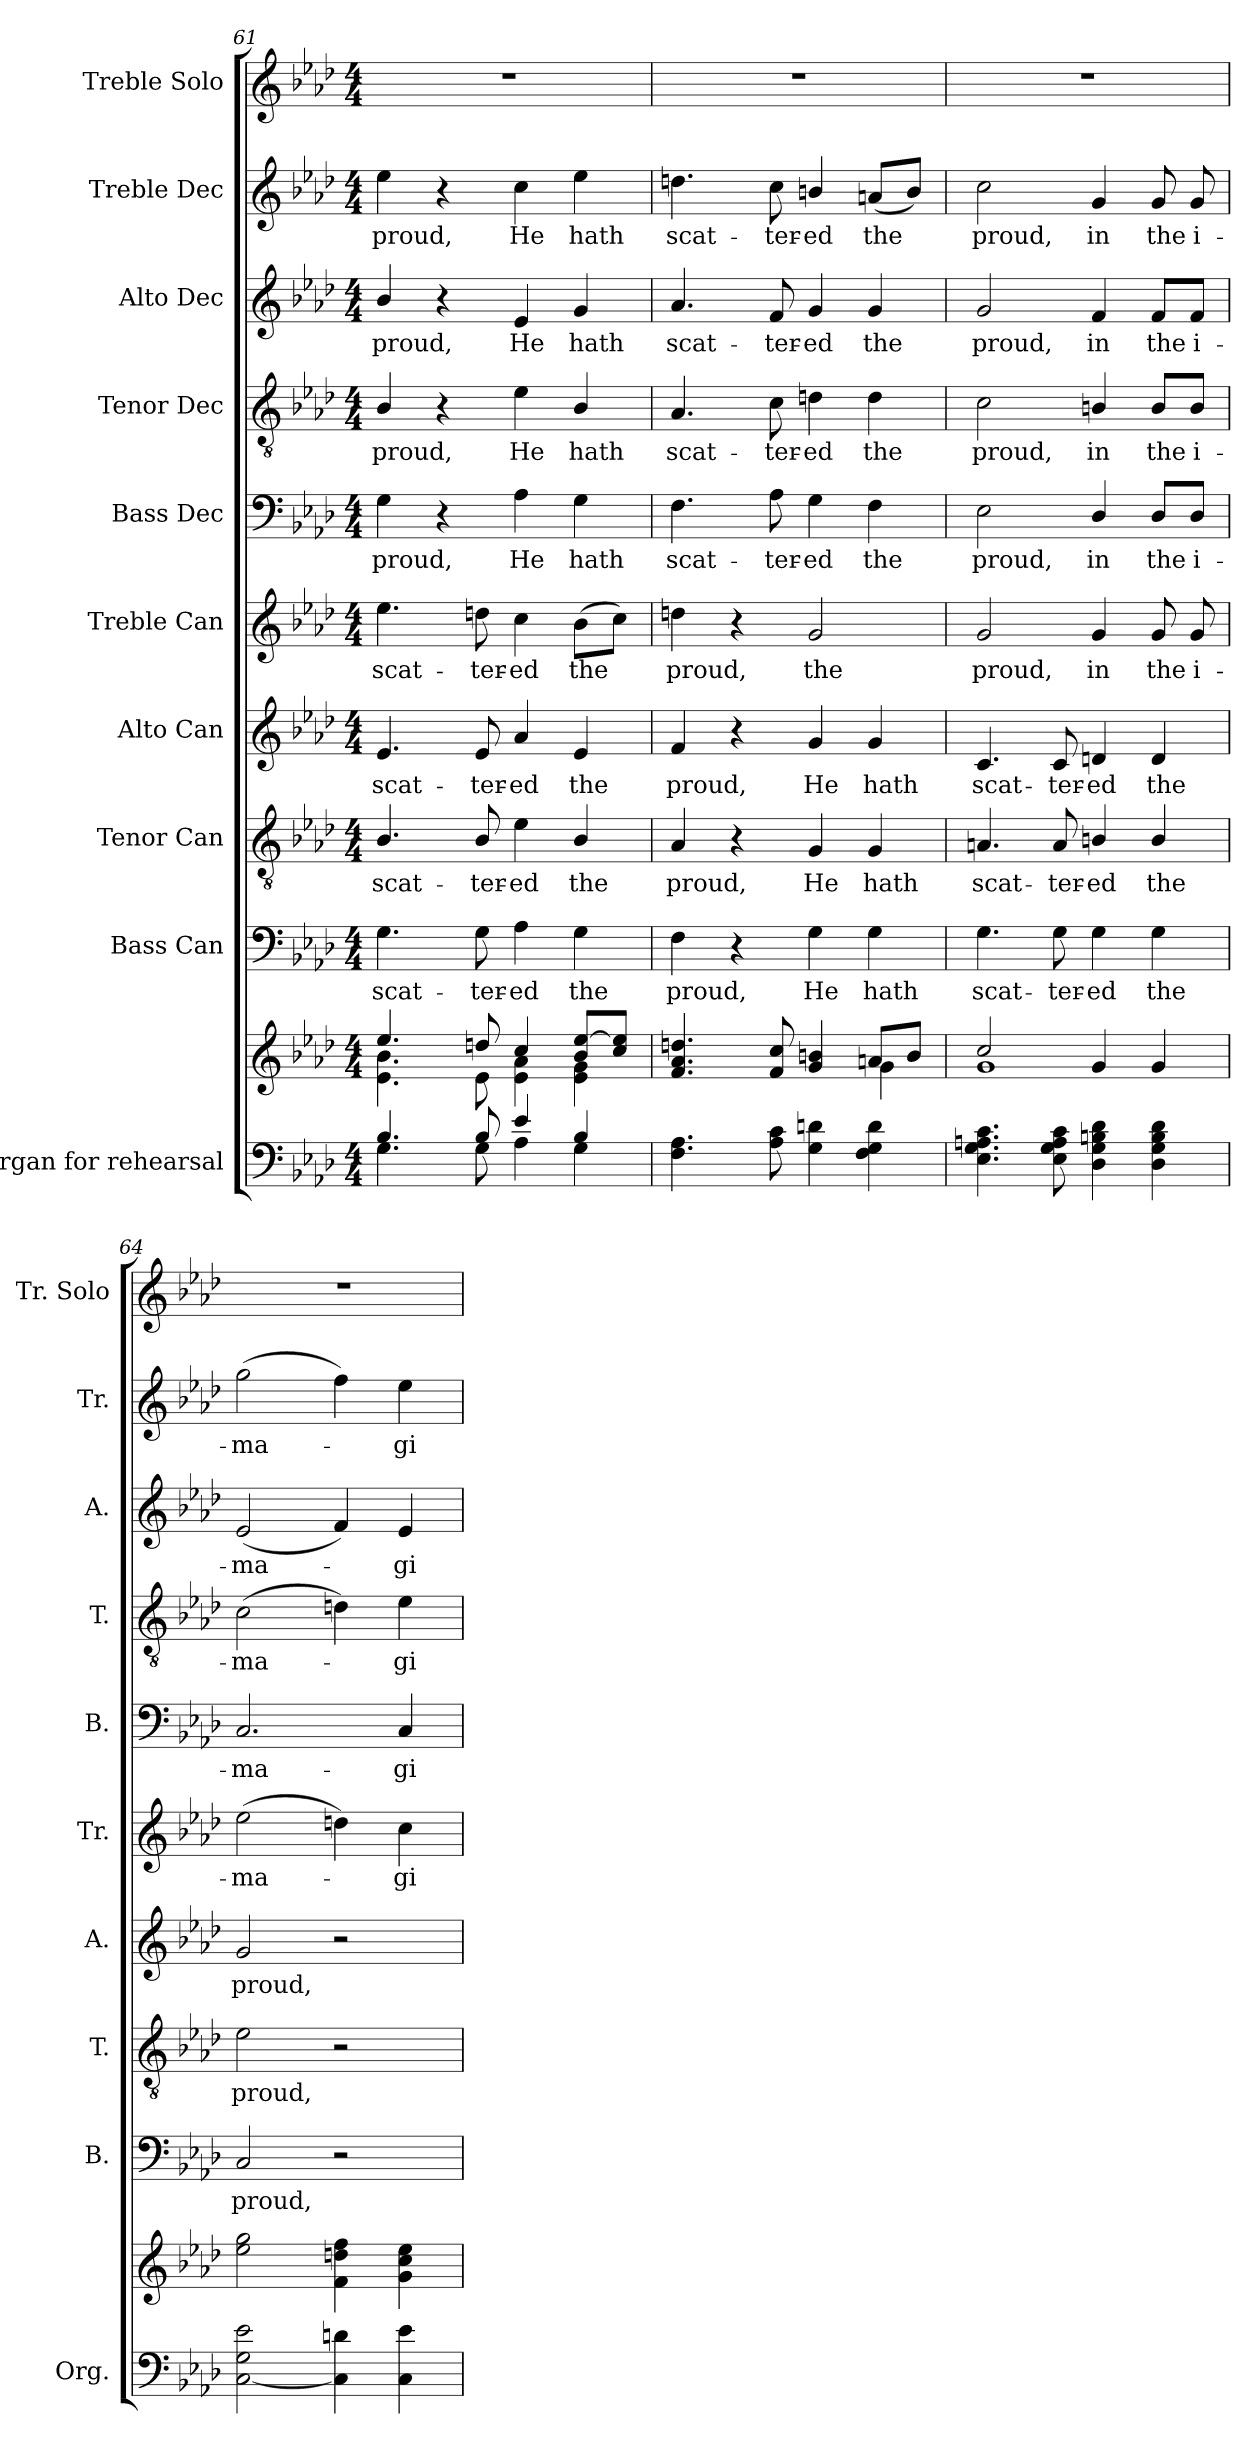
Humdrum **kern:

**kern	**kern	**kern	**text	**kern	**text	**kern	**text	**kern	**text	**kern	**text	**kern	**text	**kern	**text	**kern	**text	**kern
*part10	*part10	*part9	*part9	*part8	*part8	*part7	*part7	*part6	*part6	*part5	*part5	*part4	*part4	*part3	*part3	*part2	*part2	*part1
*staff11	*staff10	*staff9	*staff9	*staff8	*staff8	*staff7	*staff7	*staff6	*staff6	*staff5	*staff5	*staff4	*staff4	*staff3	*staff3	*staff2	*staff2	*staff1
*I"Organ for  rehearsal	*	*I"Bass Can	*	*I"Tenor Can	*	*I"Alto Can	*	*I"Treble Can	*	*I"Bass Dec	*	*I"Tenor Dec	*	*I"Alto Dec	*	*I"Treble Dec	*	*I"Treble Solo
*I'Org.	*	*I'B.	*	*I'T.	*	*I'A.	*	*I'Tr.	*	*I'B.	*	*I'T.	*	*I'A.	*	*I'Tr.	*	*I'Tr. Solo
*clefF4	*clefG2	*clefF4	*	*clefGv2	*	*clefG2	*	*clefG2	*	*clefF4	*	*clefGv2	*	*clefG2	*	*clefG2	*	*clefG2
*	*	*	*	*ITrd7c12	*	*	*	*	*	*	*	*ITrd7c12	*	*	*	*	*	*
*k[b-e-a-d-]	*k[b-e-a-d-]	*k[b-e-a-d-]	*	*k[b-e-a-d-]	*	*k[b-e-a-d-]	*	*k[b-e-a-d-]	*	*k[b-e-a-d-]	*	*k[b-e-a-d-]	*	*k[b-e-a-d-]	*	*k[b-e-a-d-]	*	*k[b-e-a-d-]
*A-:	*A-:	*A-:	*	*A-:	*	*A-:	*	*A-:	*	*A-:	*	*A-:	*	*A-:	*	*A-:	*	*A-:
*M4/4	*M4/4	*M4/4	*	*M4/4	*	*M4/4	*	*M4/4	*	*M4/4	*	*M4/4	*	*M4/4	*	*M4/4	*	*M4/4
=61	=61	=61	=61	=61	=61	=61	=61	=61	=61	=61	=61	=61	=61	=61	=61	=61	=61	=61
*^	*^	*	*	*	*	*	*	*	*	*	*	*	*	*	*	*	*	*
!	!	!	!	!	!LO:LY:b:color=#000000	!	!	!	!	!	!	!	!	!	!	!	!	!	!	!
!	!	!	!	!	!	!	!LO:LY:b:color=#000000	!	!	!	!	!	!	!	!	!	!	!	!	!
!	!	!	!	!	!	!	!	!	!LO:LY:b:color=#000000	!	!	!	!	!	!	!	!	!	!	!
!	!	!	!	!	!	!	!	!	!	!	!LO:LY:b:color=#000000	!	!	!	!	!	!	!	!	!
!	!	!	!	!	!	!	!	!	!	!	!	!	!LO:LY:b:color=#000000	!	!	!	!	!	!	!
!	!	!	!	!	!	!	!	!	!	!	!	!	!	!	!LO:LY:b:color=#000000	!	!	!	!	!
!	!	!	!	!	!	!	!	!	!	!	!	!	!	!	!	!	!LO:LY:b:color=#000000	!	!	!
!	!	!	!	!	!	!	!	!	!	!	!	!	!	!	!	!	!	!	!LO:LY:b:color=#000000	!
4.B-i/	4.Gi\	4.ee-i/	4.e-i\ 4.b-i	4.Gi\	scat-	4.BB-i/	scat-	4.e-i/	scat-	4.ee-i\	scat-	4Gi\	proud,	4BB-i/	proud,	4b-i/	proud,	4ee-i\	proud,	1r
.	.	.	.	.	.	.	.	.	.	.	.	4r	.	4r	.	4r	.	4r	.	.
!	!	!	!	!	!LO:LY:b:color=#000000	!	!	!	!	!	!	!	!	!	!	!	!	!	!	!
!	!	!	!	!	!	!	!LO:LY:b:color=#000000	!	!	!	!	!	!	!	!	!	!	!	!	!
!	!	!	!	!	!	!	!	!	!LO:LY:b:color=#000000	!	!	!	!	!	!	!	!	!	!	!
!	!	!	!	!	!	!	!	!	!	!	!LO:LY:b:color=#000000	!	!	!	!	!	!	!	!	!
8B-i/	8Gi\	8ddni/	8e-i\	8Gi\	-ter-	8BB-i/	-ter-	8e-i/	-ter-	8ddni\	-ter-	.	.	.	.	.	.	.	.	.
!	!	!	!	!	!LO:LY:b:color=#000000	!	!	!	!	!	!	!	!	!	!	!	!	!	!	!
!	!	!	!	!	!	!	!LO:LY:b:color=#000000	!	!	!	!	!	!	!	!	!	!	!	!	!
!	!	!	!	!	!	!	!	!	!LO:LY:b:color=#000000	!	!	!	!	!	!	!	!	!	!	!
!	!	!	!	!	!	!	!	!	!	!	!LO:LY:b:color=#000000	!	!	!	!	!	!	!	!	!
!	!	!	!	!	!	!	!	!	!	!	!	!	!LO:LY:b:color=#000000	!	!	!	!	!	!	!
!	!	!	!	!	!	!	!	!	!	!	!	!	!	!	!LO:LY:b:color=#000000	!	!	!	!	!
!	!	!	!	!	!	!	!	!	!	!	!	!	!	!	!	!	!LO:LY:b:color=#000000	!	!	!
!	!	!	!	!	!	!	!	!	!	!	!	!	!	!	!	!	!	!	!LO:LY:b:color=#000000	!
4e-i/	4A-i\	4cci/	4e-i\ 4a-i	4A-i\	-ed	4E-i\	-ed	4a-i/	-ed	4cci\	-ed	4A-i\	He	4E-i\	He	4e-i/	He	4cci\	He	.
!	!	!	!	!	!LO:LY:b:color=#000000	!	!	!	!	!	!	!	!	!	!	!	!	!	!	!
!	!	!	!	!	!	!	!LO:LY:b:color=#000000	!	!	!	!	!	!	!	!	!	!	!	!	!
!	!	!	!	!	!	!	!	!	!LO:LY:b:color=#000000	!	!	!	!	!	!	!	!	!	!	!
!	!	!	!	!	!	!	!	!	!	!	!LO:LY:b:color=#000000	!	!	!	!	!	!	!	!	!
!	!	!	!	!	!	!	!	!	!	!	!	!	!LO:LY:b:color=#000000	!	!	!	!	!	!	!
!	!	!	!	!	!	!	!	!	!	!	!	!	!	!	!LO:LY:b:color=#000000	!	!	!	!	!
!	!	!	!	!	!	!	!	!	!	!	!	!	!	!	!	!	!LO:LY:b:color=#000000	!	!	!
!	!	!	!	!	!	!	!	!	!	!	!	!	!	!	!	!	!	!	!LO:LY:b:color=#000000	!
4B-i/	4Gi\	8b-i/ [8ee-iL	4e-i\ 4gi	4Gi\	the	4BB-i/	the	4e-i/	the	(8b-i\L	the	4Gi\	hath	4BB-i/	hath	4gi/	hath	4ee-i\	hath	.
.	.	8cci/ 8ee-i]J	.	.	.	.	.	.	.	8cci\J)	.	.	.	.	.	.	.	.	.	.
*v	*v	*	*	*	*	*	*	*	*	*	*	*	*	*	*	*	*	*	*	*
=62	=62	=62	=62	=62	=62	=62	=62	=62	=62	=62	=62	=62	=62	=62	=62	=62	=62	=62	=62
!	!	!	!	!LO:LY:b:color=#000000	!	!	!	!	!	!	!	!	!	!	!	!	!	!	!
!	!	!	!	!	!	!LO:LY:b:color=#000000	!	!	!	!	!	!	!	!	!	!	!	!	!
!	!	!	!	!	!	!	!	!LO:LY:b:color=#000000	!	!	!	!	!	!	!	!	!	!	!
!	!	!	!	!	!	!	!	!	!	!LO:LY:b:color=#000000	!	!	!	!	!	!	!	!	!
!	!	!	!	!	!	!	!	!	!	!	!	!LO:LY:b:color=#000000	!	!	!	!	!	!	!
!	!	!	!	!	!	!	!	!	!	!	!	!	!	!LO:LY:b:color=#000000	!	!	!	!	!
!	!	!	!	!	!	!	!	!	!	!	!	!	!	!	!	!LO:LY:b:color=#000000	!	!	!
!	!	!	!	!	!	!	!	!	!	!	!	!	!	!	!	!	!	!LO:LY:b:color=#000000	!
4.Fi\ 4.A-i	4.fi/ 4.a-i 4.ddni	2.ryy	4Fi\	proud,	4AA-i/	proud,	4fi/	proud,	4ddni\	proud,	4.Fi\	scat-	4.AA-i/	scat-	4.a-i/	scat-	4.ddni\	scat-	1r
.	.	.	4r	.	4r	.	4r	.	4r	.	.	.	.	.	.	.	.	.	.
!	!	!	!	!	!	!	!	!	!	!	!	!LO:LY:b:color=#000000	!	!	!	!	!	!	!
!	!	!	!	!	!	!	!	!	!	!	!	!	!	!LO:LY:b:color=#000000	!	!	!	!	!
!	!	!	!	!	!	!	!	!	!	!	!	!	!	!	!	!LO:LY:b:color=#000000	!	!	!
!	!	!	!	!	!	!	!	!	!	!	!	!	!	!	!	!	!	!LO:LY:b:color=#000000	!
8A-i\ 8ci	8fi/ 8cci	.	.	.	.	.	.	.	.	.	8A-i\	-ter-	8Ci\	-ter-	8fi/	-ter-	8cci\	-ter-	.
!	!	!	!	!LO:LY:b:color=#000000	!	!	!	!	!	!	!	!	!	!	!	!	!	!	!
!	!	!	!	!	!	!LO:LY:b:color=#000000	!	!	!	!	!	!	!	!	!	!	!	!	!
!	!	!	!	!	!	!	!	!LO:LY:b:color=#000000	!	!	!	!	!	!	!	!	!	!	!
!	!	!	!	!	!	!	!	!	!	!LO:LY:b:color=#000000	!	!	!	!	!	!	!	!	!
!	!	!	!	!	!	!	!	!	!	!	!	!LO:LY:b:color=#000000	!	!	!	!	!	!	!
!	!	!	!	!	!	!	!	!	!	!	!	!	!	!LO:LY:b:color=#000000	!	!	!	!	!
!	!	!	!	!	!	!	!	!	!	!	!	!	!	!	!	!LO:LY:b:color=#000000	!	!	!
!	!	!	!	!	!	!	!	!	!	!	!	!	!	!	!	!	!	!LO:LY:b:color=#000000	!
4Gi\ 4dni	4gi/ 4bni	.	4Gi\	He	4GGi/	He	4gi/	He	2gi/	the	4Gi\	-ed	4Dni\	-ed	4gi/	-ed	4bni/	-ed	.
!	!	!	!	!LO:LY:b:color=#000000	!	!	!	!	!	!	!	!	!	!	!	!	!	!	!
!	!	!	!	!	!	!LO:LY:b:color=#000000	!	!	!	!	!	!	!	!	!	!	!	!	!
!	!	!	!	!	!	!	!	!LO:LY:b:color=#000000	!	!	!	!	!	!	!	!	!	!	!
!	!	!	!	!	!	!	!	!	!	!	!	!LO:LY:b:color=#000000	!	!	!	!	!	!	!
!	!	!	!	!	!	!	!	!	!	!	!	!	!	!LO:LY:b:color=#000000	!	!	!	!	!
!	!	!	!	!	!	!	!	!	!	!	!	!	!	!	!	!LO:LY:b:color=#000000	!	!	!
!	!	!	!	!	!	!	!	!	!	!	!	!	!	!	!	!	!	!LO:LY:b:color=#000000	!
4Fi\ 4Gi 4di	8ani/L	4gi\	4Gi\	hath	4GGi/	hath	4gi/	hath	.	.	4Fi\	the	4Di\	the	4gi/	the	(8ani/L	the	.
.	8bi/J	.	.	.	.	.	.	.	.	.	.	.	.	.	.	.	8bi/J)	.	.
!!LO:PB:g=z
=63	=63	=63	=63	=63	=63	=63	=63	=63	=63	=63	=63	=63	=63	=63	=63	=63	=63	=63	=63
!	!	!	!	!LO:LY:b:color=#000000	!	!	!	!	!	!	!	!	!	!	!	!	!	!	!
!	!	!	!	!	!	!LO:LY:b:color=#000000	!	!	!	!	!	!	!	!	!	!	!	!	!
!	!	!	!	!	!	!	!	!LO:LY:b:color=#000000	!	!	!	!	!	!	!	!	!	!	!
!	!	!	!	!	!	!	!	!	!	!LO:LY:b:color=#000000	!	!	!	!	!	!	!	!	!
!	!	!	!	!	!	!	!	!	!	!	!	!LO:LY:b:color=#000000	!	!	!	!	!	!	!
!	!	!	!	!	!	!	!	!	!	!	!	!	!	!LO:LY:b:color=#000000	!	!	!	!	!
!	!	!	!	!	!	!	!	!	!	!	!	!	!	!	!	!LO:LY:b:color=#000000	!	!	!
!	!	!	!	!	!	!	!	!	!	!	!	!	!	!	!	!	!	!LO:LY:b:color=#000000	!
4.E-i\ 4.Gi 4.Ani 4.ci	2cci/	1gi	4.Gi\	scat-	4.AAni/	scat-	4.ci/	scat-	2gi/	proud,	2E-i\	proud,	2Ci\	proud,	2gi/	proud,	2cci\	proud,	1r
!	!	!	!	!LO:LY:b:color=#000000	!	!	!	!	!	!	!	!	!	!	!	!	!	!	!
!	!	!	!	!	!	!LO:LY:b:color=#000000	!	!	!	!	!	!	!	!	!	!	!	!	!
!	!	!	!	!	!	!	!	!LO:LY:b:color=#000000	!	!	!	!	!	!	!	!	!	!	!
8E-i\ 8Gi 8Ai 8ci	.	.	8Gi\	-ter-	8AAi/	-ter-	8ci/	-ter-	.	.	.	.	.	.	.	.	.	.	.
!	!	!	!	!LO:LY:b:color=#000000	!	!	!	!	!	!	!	!	!	!	!	!	!	!	!
!	!	!	!	!	!	!LO:LY:b:color=#000000	!	!	!	!	!	!	!	!	!	!	!	!	!
!	!	!	!	!	!	!	!	!LO:LY:b:color=#000000	!	!	!	!	!	!	!	!	!	!	!
!	!	!	!	!	!	!	!	!	!	!LO:LY:b:color=#000000	!	!	!	!	!	!	!	!	!
!	!	!	!	!	!	!	!	!	!	!	!	!LO:LY:b:color=#000000	!	!	!	!	!	!	!
!	!	!	!	!	!	!	!	!	!	!	!	!	!	!LO:LY:b:color=#000000	!	!	!	!	!
!	!	!	!	!	!	!	!	!	!	!	!	!	!	!	!	!LO:LY:b:color=#000000	!	!	!
!	!	!	!	!	!	!	!	!	!	!	!	!	!	!	!	!	!	!LO:LY:b:color=#000000	!
4D-i\ 4Gi 4Bni 4d-i	4gi/	.	4Gi\	-ed	4BBni/	-ed	4dni/	-ed	4gi/	in	4D-i/	in	4BBni/	in	4fi/	in	4gi/	in	.
!	!	!	!	!LO:LY:b:color=#000000	!	!	!	!	!	!	!	!	!	!	!	!	!	!	!
!	!	!	!	!	!	!LO:LY:b:color=#000000	!	!	!	!	!	!	!	!	!	!	!	!	!
!	!	!	!	!	!	!	!	!LO:LY:b:color=#000000	!	!	!	!	!	!	!	!	!	!	!
!	!	!	!	!	!	!	!	!	!	!LO:LY:b:color=#000000	!	!	!	!	!	!	!	!	!
!	!	!	!	!	!	!	!	!	!	!	!	!LO:LY:b:color=#000000	!	!	!	!	!	!	!
!	!	!	!	!	!	!	!	!	!	!	!	!	!	!LO:LY:b:color=#000000	!	!	!	!	!
!	!	!	!	!	!	!	!	!	!	!	!	!	!	!	!	!LO:LY:b:color=#000000	!	!	!
!	!	!	!	!	!	!	!	!	!	!	!	!	!	!	!	!	!	!LO:LY:b:color=#000000	!
4D-i\ 4Gi 4Bi 4d-i	4gi/	.	4Gi\	the	4BBi/	the	4di/	the	8gi/	the	8D-i/L	the	8BBi/L	the	8fi/L	the	8gi/	the	.
!	!	!	!	!	!	!	!	!	!	!LO:LY:b:color=#000000	!	!	!	!	!	!	!	!	!
!	!	!	!	!	!	!	!	!	!	!	!	!LO:LY:b:color=#000000	!	!	!	!	!	!	!
!	!	!	!	!	!	!	!	!	!	!	!	!	!	!LO:LY:b:color=#000000	!	!	!	!	!
!	!	!	!	!	!	!	!	!	!	!	!	!	!	!	!	!LO:LY:b:color=#000000	!	!	!
!	!	!	!	!	!	!	!	!	!	!	!	!	!	!	!	!	!	!LO:LY:b:color=#000000	!
.	.	.	.	.	.	.	.	.	8gi/	i-	8D-i/J	i-	8BBi/J	i-	8fi/J	i-	8gi/	i-	.
*	*v	*v	*	*	*	*	*	*	*	*	*	*	*	*	*	*	*	*	*
=64	=64	=64	=64	=64	=64	=64	=64	=64	=64	=64	=64	=64	=64	=64	=64	=64	=64	=64
!	!	!	!LO:LY:b:color=#000000	!	!	!	!	!	!	!	!	!	!	!	!	!	!	!
!	!	!	!	!	!LO:LY:b:color=#000000	!	!	!	!	!	!	!	!	!	!	!	!	!
!	!	!	!	!	!	!	!LO:LY:b:color=#000000	!	!	!	!	!	!	!	!	!	!	!
!	!	!	!	!	!	!	!	!	!LO:LY:b:color=#000000	!	!	!	!	!	!	!	!	!
!	!	!	!	!	!	!	!	!	!	!	!LO:LY:b:color=#000000	!	!	!	!	!	!	!
!	!	!	!	!	!	!	!	!	!	!	!	!	!LO:LY:b:color=#000000	!	!	!	!	!
!	!	!	!	!	!	!	!	!	!	!	!	!	!	!	!LO:LY:b:color=#000000	!	!	!
!	!	!	!	!	!	!	!	!	!	!	!	!	!	!	!	!	!LO:LY:b:color=#000000	!
[2Ci\ 2Gi 2e-i	2ee-i\ 2ggi	2Ci/	proud,	2E-i\	proud,	2gi/	proud,	(2ee-i\	-ma-	2.Ci/	-ma-	(2Ci\	-ma-	(2e-i/	-ma-	(2ggi\	-ma-	1r
4Ci\] 4dni	4fi\ 4ddni 4ffi	2r	.	2r	.	2r	.	4ddni\)	.	.	.	4Dni\)	.	4fi/)	.	4ffi\)	.	.
!	!	!	!	!	!	!	!	!	!LO:LY:b:color=#000000	!	!	!	!	!	!	!	!	!
!	!	!	!	!	!	!	!	!	!	!	!LO:LY:b:color=#000000	!	!	!	!	!	!	!
!	!	!	!	!	!	!	!	!	!	!	!	!	!LO:LY:b:color=#000000	!	!	!	!	!
!	!	!	!	!	!	!	!	!	!	!	!	!	!	!	!LO:LY:b:color=#000000	!	!	!
!	!	!	!	!	!	!	!	!	!	!	!	!	!	!	!	!	!LO:LY:b:color=#000000	!
4Ci\ 4e-i	4gi\ 4cci 4ee-i	.	.	.	.	.	.	4cci\	-gi-	4Ci/	-gi-	4E-i\	-gi-	4e-i/	-gi-	4ee-i\	-gi-	.
=	=	=	=	=	=	=	=	=	=	=	=	=	=	=	=	=	=	=
*-	*-	*-	*-	*-	*-	*-	*-	*-	*-	*-	*-	*-	*-	*-	*-	*-	*-	*-
